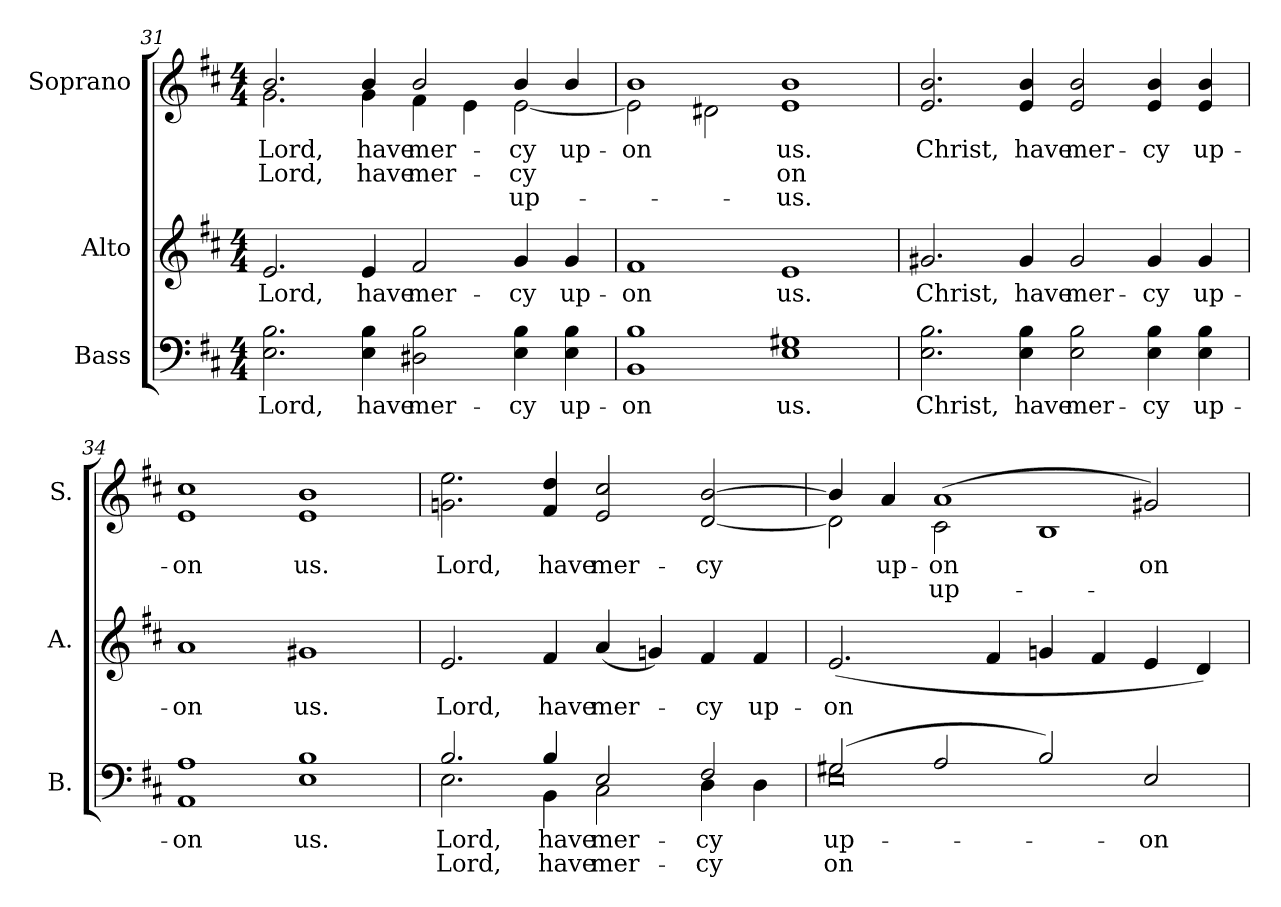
**kern	**text	**text	**kern	**text	**kern	**text	**text	**text
*part3	*part3	*part3	*part2	*part2	*part1	*part1	*part1	*part1
*staff3	*staff3	*staff3	*staff2	*staff2	*staff1	*staff1	*staff1	*staff1
*I"Bass	*	*	*I"Alto	*	*I"Soprano	*	*	*
*I'B.	*	*	*I'A.	*	*I'S.	*	*	*
*clefF4	*	*	*clefG2	*	*clefG2	*	*	*
*k[f#c#]	*	*	*k[f#c#]	*	*k[f#c#]	*	*	*
*D:	*	*	*D:	*	*D:	*	*	*
*M4/4	*	*	*M4/4	*	*M4/4	*	*	*
=31	=31	=31	=31	=31	=31	=31	=31	=31
!	!LO:LY:b:color=#000000	!	!	!	!	!	!	!
!	!	!	!	!LO:LY:b:color=#000000	!	!	!	!
!	!	!	!	!	!	!LO:LY:a:color=#000000	!LO:LY:b:color=#000000	!
*	*	*	*	*	*^	*	*	*
2.Ei\ 2.Bi	Lord,	.	2.ei/	Lord,	2.bi/	2.gi\	Lord,	Lord,	.
!	!LO:LY:b:color=#000000	!	!	!	!	!	!	!	!
!	!	!	!	!LO:LY:b:color=#000000	!	!	!	!	!
!	!	!	!	!	!	!	!LO:LY:a:color=#000000	!LO:LY:b:color=#000000	!
4Ei\ 4Bi	have	.	4ei/	have	4bi/	4gi\	have	have	.
!	!LO:LY:b:color=#000000	!	!	!	!	!	!	!	!
!	!	!	!	!LO:LY:b:color=#000000	!	!	!	!	!
!	!	!	!	!	!	!	!LO:LY:a:color=#000000	!LO:LY:b:color=#000000	!
2D#Xi\ 2Bi	mer-	.	2f#i/	mer-	2bi/	4f#i\	-mer-	mer-	.
.	.	.	.	.	.	4ei\	.	.	.
!	!LO:LY:b:color=#000000	!	!	!	!	!	!	!	!
!	!	!	!	!LO:LY:b:color=#000000	!	!	!	!	!
!	!	!	!	!	!	!	!LO:LY:a:color=#000000	!LO:LY:b:color=#000000	!LO:LY:b:color=#000000
4Ei\ 4Bi	-cy	.	4gi/	-cy	4bi/	[2ei\	cy	-cy	up-
!	!LO:LY:b:color=#000000	!	!	!	!	!	!	!	!
!	!	!	!	!LO:LY:b:color=#000000	!	!	!	!	!
!	!	!	!	!	!	!	!LO:LY:a:color=#000000	!	!
4Ei\ 4Bi	up-	.	4gi/	up-	4bi/	.	-up-	.	.
!!LO:LB:g=z	!!
=32	=32	=32	=32	=32	=32	=32	=32	=32	=32
!	!LO:LY:b:color=#000000	!	!	!	!	!	!	!	!
!	!	!	!	!LO:LY:b:color=#000000	!	!	!	!	!
!	!	!	!	!	!	!	!LO:LY:a:color=#000000	!	!
1BBi 1Bi	-on	.	1f#i	-on	1bi	2ei\]	-on	.	.
.	.	.	.	.	.	2d#Xi\	.	.	.
!	!LO:LY:b:color=#000000	!	!	!	!	!	!	!	!
!	!	!	!	!LO:LY:b:color=#000000	!	!	!	!	!
!	!	!	!	!	!	!	!LO:LY:a:color=#000000	!LO:LY:b:color=#000000	!LO:LY:b:color=#000000
1Ei 1G#Xi	us.	.	1ei	us.	1bi	1ei	us.	on	us.
*	*	*	*	*	*v	*v	*	*	*
=33	=33	=33	=33	=33	=33	=33	=33	=33
*	*	*	*	*	*^	*	*	*
!	!LO:LY:b:color=#000000	!	!	!	!	!	!	!	!
*	*	*	*	*	*v	*v	*	*	*
*	*	*	*	*	*^	*	*	*
!	!	!	!	!LO:LY:b:color=#000000	!	!	!	!	!
*	*	*	*	*	*v	*v	*	*	*
*	*	*	*	*	*^	*	*	*
!	!	!	!	!	!	!	!LO:LY:b:color=#000000	!	!
*	*	*	*	*	*v	*v	*	*	*
2.Ei\ 2.Bi	Christ,	.	2.g#Xi/	Christ,	2.ei/ 2.bi	Christ,	.	.
!	!LO:LY:b:color=#000000	!	!	!	!	!	!	!
!	!	!	!	!LO:LY:b:color=#000000	!	!	!	!
!	!	!	!	!	!	!LO:LY:b:color=#000000	!	!
4Ei\ 4Bi	have	.	4g#i/	have	4ei/ 4bi	have	.	.
!	!LO:LY:b:color=#000000	!	!	!	!	!	!	!
!	!	!	!	!LO:LY:b:color=#000000	!	!	!	!
!	!	!	!	!	!	!LO:LY:b:color=#000000	!	!
2Ei\ 2Bi	mer-	.	2g#i/	mer-	2ei/ 2bi	mer-	.	.
!	!LO:LY:b:color=#000000	!	!	!	!	!	!	!
!	!	!	!	!LO:LY:b:color=#000000	!	!	!	!
!	!	!	!	!	!	!LO:LY:b:color=#000000	!	!
4Ei\ 4Bi	-cy	.	4g#i/	-cy	4ei/ 4bi	-cy	.	.
!	!LO:LY:b:color=#000000	!	!	!	!	!	!	!
!	!	!	!	!LO:LY:b:color=#000000	!	!	!	!
!	!	!	!	!	!	!LO:LY:b:color=#000000	!	!
4Ei\ 4Bi	up-	.	4g#i/	up-	4ei/ 4bi	up-	.	.
=34	=34	=34	=34	=34	=34	=34	=34	=34
!	!LO:LY:b:color=#000000	!	!	!	!	!	!	!
!	!	!	!	!LO:LY:b:color=#000000	!	!	!	!
!	!	!	!	!	!	!LO:LY:b:color=#000000	!	!
1AAi 1Ai	-on	.	1ai	-on	1ei 1cc#i	-on	.	.
!	!LO:LY:b:color=#000000	!	!	!	!	!	!	!
!	!	!	!	!LO:LY:b:color=#000000	!	!	!	!
!	!	!	!	!	!	!LO:LY:b:color=#000000	!	!
1Ei 1Bi	us.	.	1g#Xi	us.	1ei 1bi	us.	.	.
=35	=35	=35	=35	=35	=35	=35	=35	=35
!	!LO:LY:a:color=#000000	!LO:LY:b:color=#000000	!	!	!	!	!	!
*^	*	*	*	*	*	*	*	*
!	!	!	!	!	!LO:LY:b:color=#000000	!	!	!	!
!	!	!	!	!	!	!	!LO:LY:b:color=#000000	!	!
2.Bi/	2.Ei\	Lord,	Lord,	2.ei/	Lord,	2.gni\ 2.eei	Lord,	.	.
!	!	!LO:LY:a:color=#000000	!LO:LY:b:color=#000000	!	!	!	!	!	!
!	!	!	!	!	!LO:LY:b:color=#000000	!	!	!	!
!	!	!	!	!	!	!	!LO:LY:b:color=#000000	!	!
4Bi/	4BBi\	have	have	4f#i/	have	4f#i/ 4ddi	have	.	.
!	!	!LO:LY:a:color=#000000	!LO:LY:b:color=#000000	!	!	!	!	!	!
!	!	!	!	!	!LO:LY:b:color=#000000	!	!	!	!
!	!	!	!	!	!	!	!LO:LY:b:color=#000000	!	!
2Ei/	2C#i\	-mer-	mer-	(4ai/	mer-	2ei/ 2cc#i	mer-	.	.
.	.	.	.	4gni/)	.	.	.	.	.
!	!	!LO:LY:a:color=#000000	!LO:LY:b:color=#000000	!	!	!	!	!	!
!	!	!	!	!	!LO:LY:b:color=#000000	!	!	!	!
!	!	!	!	!	!	!	!LO:LY:b:color=#000000	!	!
2F#i/	4Di\	cy	-cy	4f#i/	-cy	[2di/ [2bi	-cy	.	.
!	!	!	!	!	!LO:LY:b:color=#000000	!	!	!	!
.	4Di\	.	.	4f#i/	up-	.	.	.	.
!!LO:LB:g=z
=36	=36	=36	=36	=36	=36	=36	=36	=36	=36
!	!	!LO:LY:a:color=#000000	!LO:LY:b:color=#000000	!	!	!	!	!	!
!	!	!	!	!	!LO:LY:b:color=#000000	!	!	!	!
*	*	*	*	*	*	*^	*	*	*
(2G#Xi/	0Ei	-up-	-on	(2.ei/	-on	4bi/]	2di\]	.	.	.
!	!	!	!	!	!	!	!	!LO:LY:a:color=#000000	!	!
.	.	.	.	.	.	4ai/	.	up-	.	.
!	!	!	!	!	!	!	!	!LO:LY:a:color=#000000	!LO:LY:b:color=#000000	!
2Ai/	.	.	.	.	.	(1ai	2c#i\	-on	up-	.
.	.	.	.	4f#i/	.	.	.	.	.	.
2Bi/)	.	.	.	4gni/	.	.	1Bi	.	.	.
.	.	.	.	4f#i/	.	.	.	.	.	.
!	!	!LO:LY:a:color=#000000	!	!	!	!	!	!	!	!
!	!	!	!	!	!	!	!	!LO:LY:b:color=#000000	!	!
2Ei/	.	on	.	4ei/	.	2g#Xi/)	.	-on	.	.
.	.	.	.	4di/)	.	.	.	.	.	.
*v	*v	*	*	*	*	*v	*v	*	*	*
=	=	=	=	=	=	=	=	=
*-	*-	*-	*-	*-	*-	*-	*-	*-
